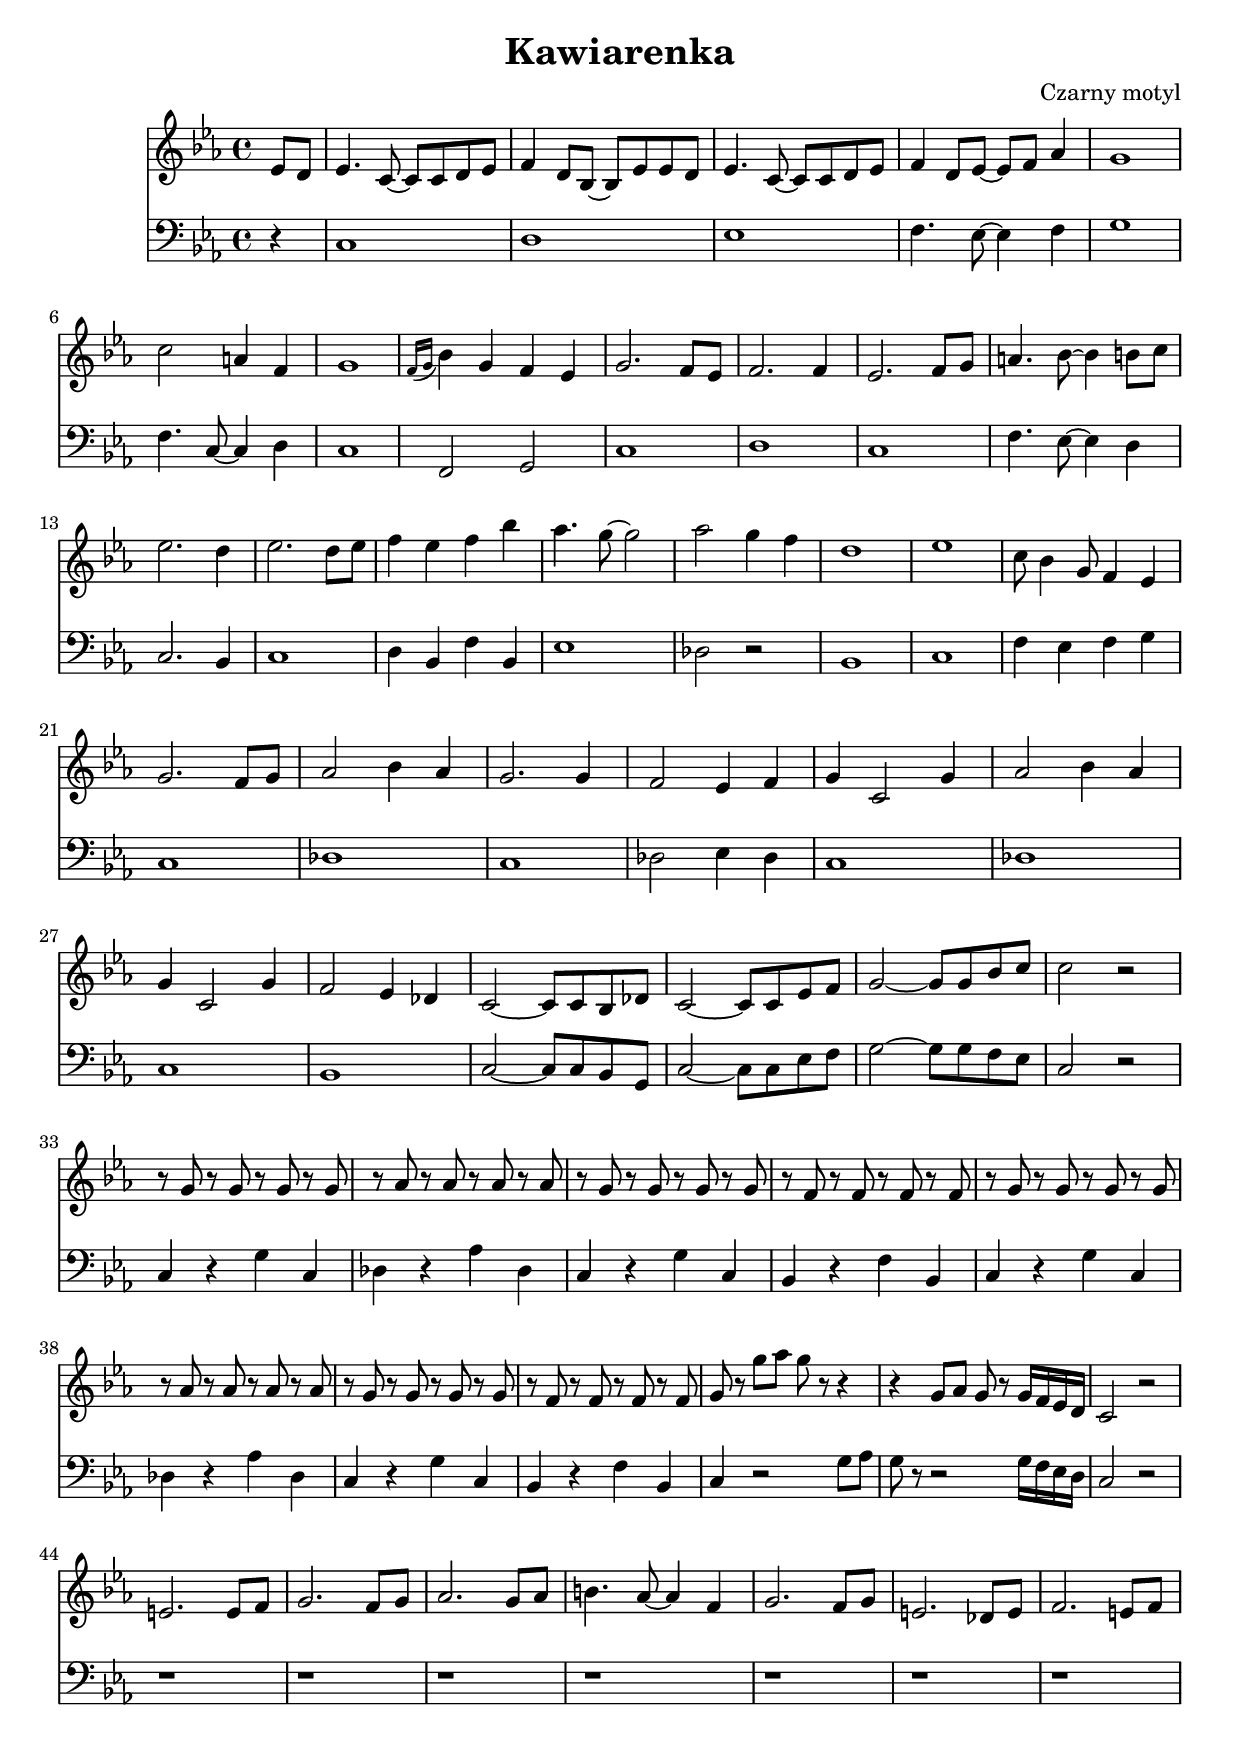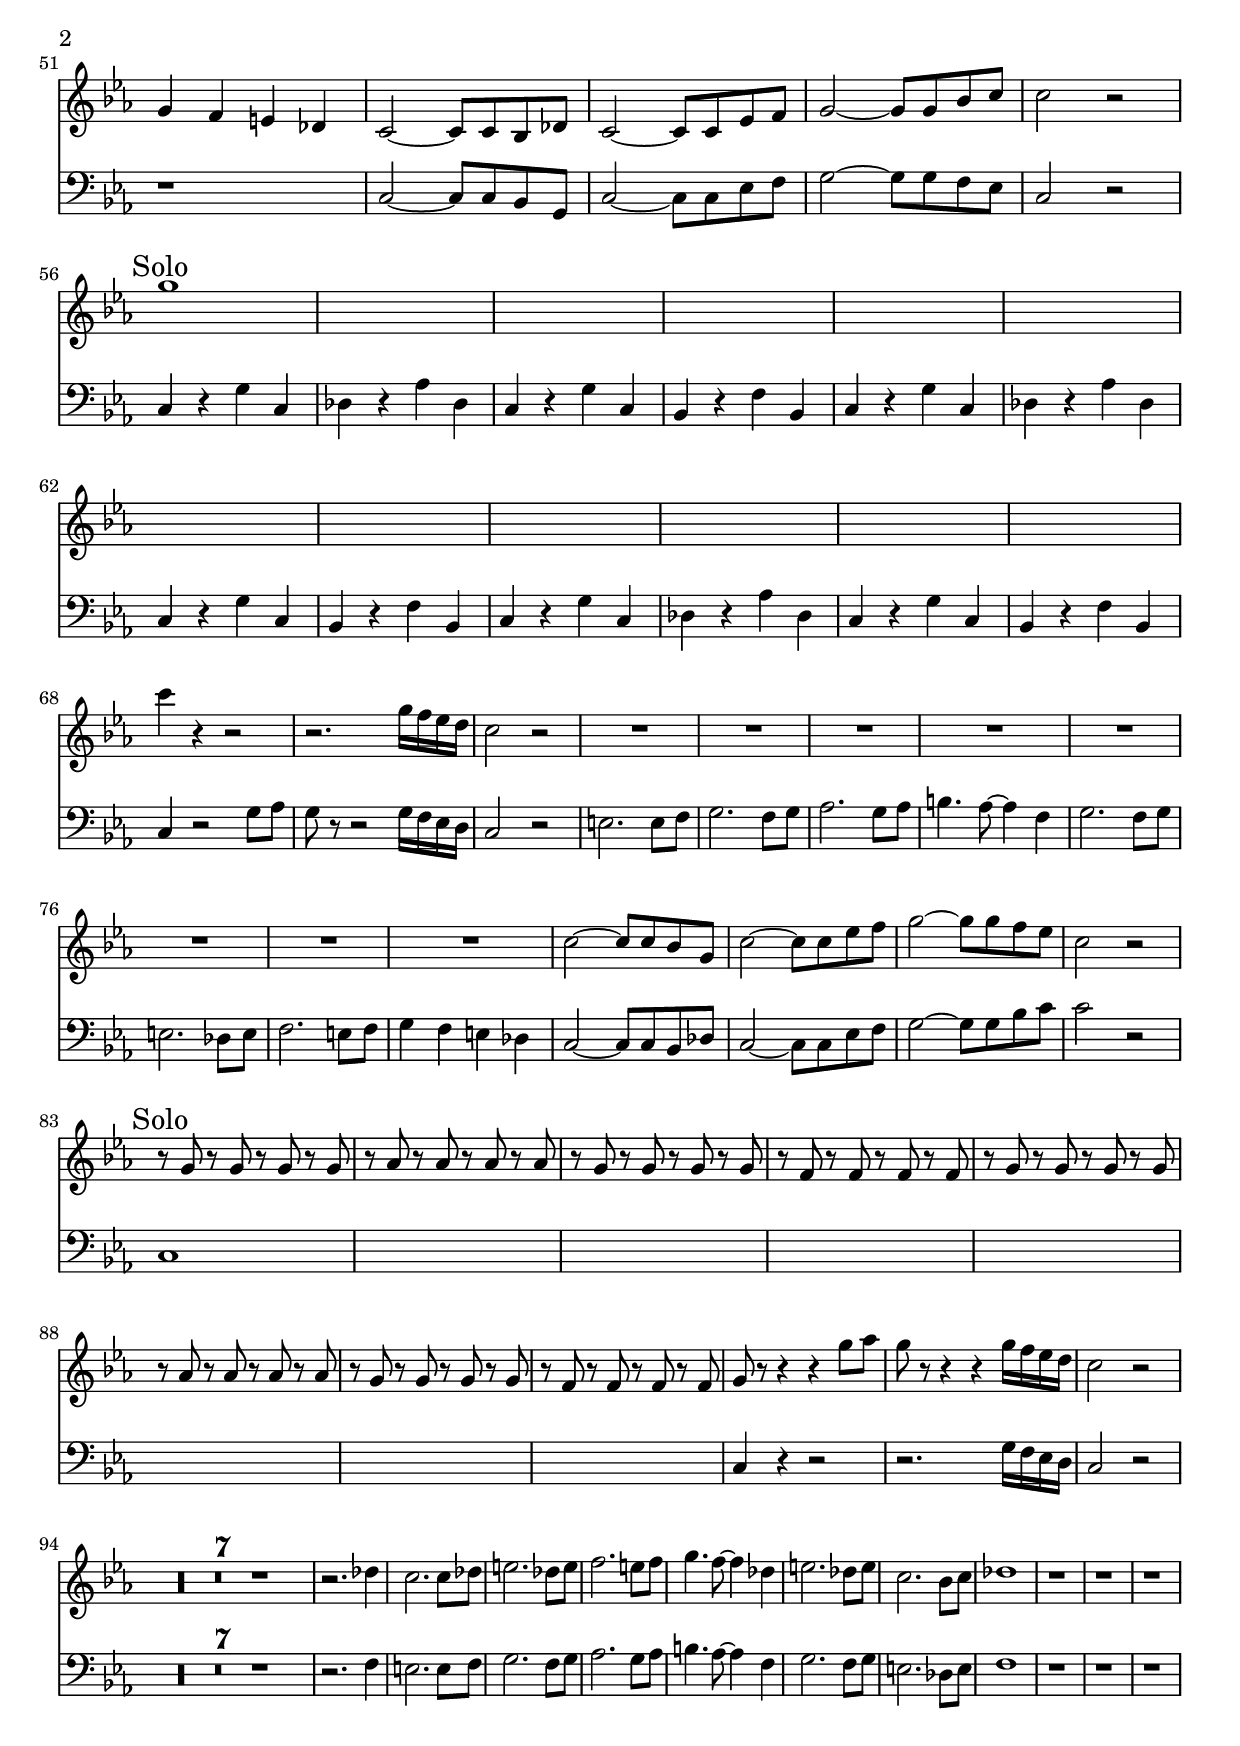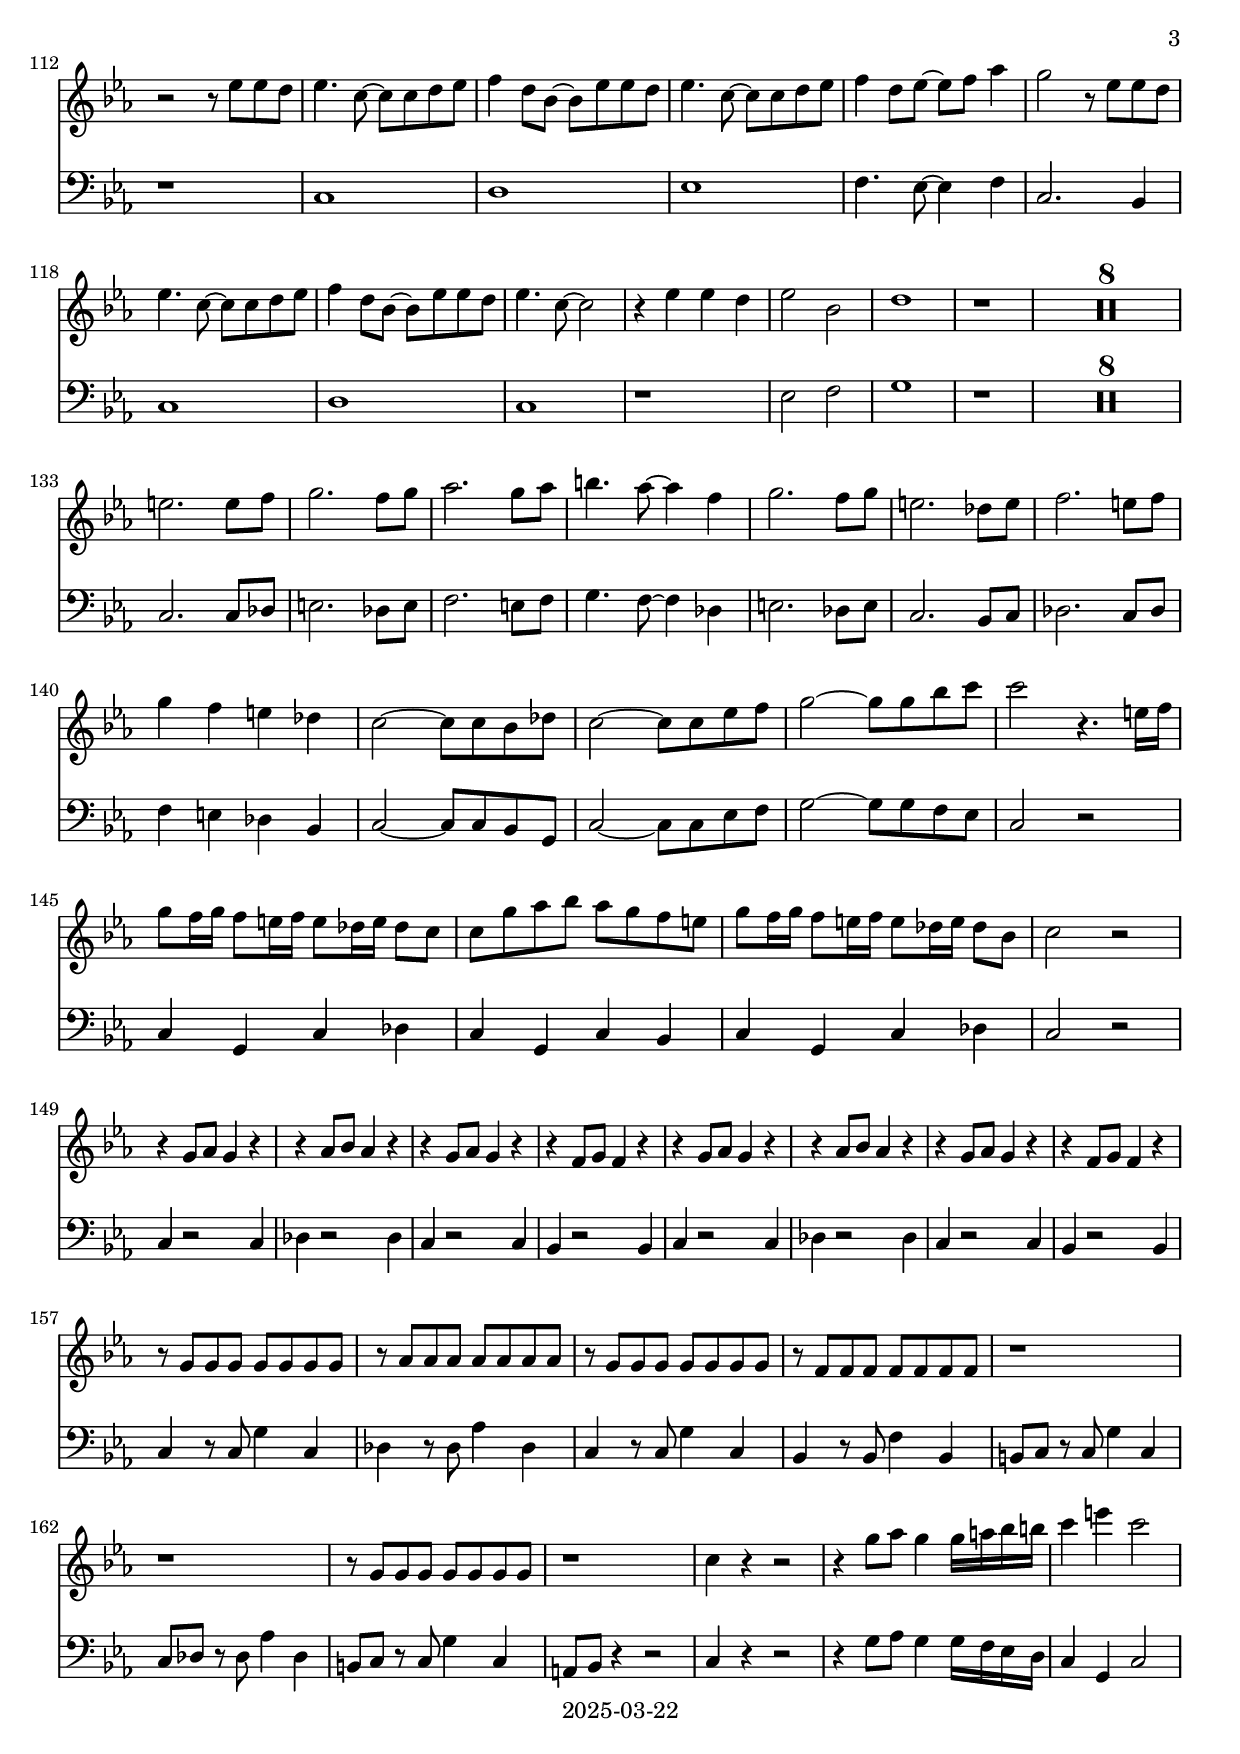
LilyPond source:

\version "2.22.1"
\include "deutsch.ly"

violin = \relative c' {
  \clef treble
  \key c \minor
  \time 4/4

  \partial 4*1 es8 d |
  es4. c8~c c d es | f4 d8 b~b es es d | es4. c8~c c d es | f4 d8 es~es f as4 | g1 | c2 a4 f | g1 | \acciaccatura { f16 g } b4 g f es |
  g2. f8 es | f2. f4 | es2. f8 g | a4. b8~b4 h8 c | es2. d4 | es2. d8 es | f4 es f b | as4. g8~g2 | as2 g4 f | d1 | es1 | c8 b4 g8 f4 es |

  \break
  g2. f8 g | as2 b4 as | g2. g4 | f2 es4 f | g4 c,2 g'4 | as2 b4 as | g4 c,2 g'4 | f2 es4 des |
  c2~ c8 c b des | c2~ c8 c es f | g2~ g8 g b c | c2 r2 |

  \break
  r8 g8 r8 g8 r8 g8 r8 g8  | r8 as8 r8 as8 r8 as8 r8 as8  | r8 g8 r8 g8 r8 g8 r8 g8  | r8 f8 r8 f8 r8 f8 r8 f8  |
  r8 g8 r8 g8 r8 g8 r8 g8  | r8 as8 r8 as8 r8 as8 r8 as8  | r8 g8 r8 g8 r8 g8 r8 g8  | r8 f8 r8 f8 r8 f8 r8 f8  |
  g8 r8 g'8 as g r8 r4  | r4 g,8 as g r8 g16 f es d | c2 r2 |

  \break
  e2. e8 f | g2. f8 g | as2. g8 as | h4. as8~as4 f4 | g2. f8 g | e2. des8 e | f2. e8 f | g4 f e des |
  c2~ c8 c b des | c2~ c8 c es f | g2~ g8 g b c | c2 r2 |

  \break
  \mark \markup { "Solo" }
  g'1 | s1 | s1 | s1 | s1 | s1 | s1 | s1 | s1 | s1 | s1 | s1 | c4 r4 r2 | r2. g16 f es d | c2 r2 |
  \compressMMRests { R1*8 | }
  c2~ c8 c b g | c2~ c8 c es f | g2~ g8 g f es | c2 r2 |

  \break
  r8 g8 r8 g8 r8 g8 r8 g8  | r8 as8 r8 as8 r8 as8 r8 as8  | r8 g8 r8 g8 r8 g8 r8 g8  | r8 f8 r8 f8 r8 f8 r8 f8  |
  r8 g8 r8 g8 r8 g8 r8 g8  | r8 as8 r8 as8 r8 as8 r8 as8  | r8 g8 r8 g8 r8 g8 r8 g8  | r8 f8 r8 f8 r8 f8 r8 f8  |
  g8 r8 r4 r4 g'8 as | g8 r8 r4  r4 g16 f es d | c2 r2 |

  \break
  \compressMMRests { R1*7 | } | r2. des4 |
  c2. c8 des | e2. des8 e | f2. e8 f | g4. f8~f4 des4 | e2. des8 e | c2. b8 c | des1 | r1 | r1 | r1 |

  \break
  r2 r8 es8 es d |
  es4. c8~c c d es | f4 d8 b~b es es d | es4. c8~c c d es | f4 d8 es~es f as4 | g2  r8 es8 es d |
  es4. c8~c c d es | f4 d8 b~b es es d | es4. c8~c2 | r4 es4 es d | es2 b | d1 | r1 |
  \compressMMRests { R1*8 | }

  \break
  e2. e8 f | g2. f8 g | as2. g8 as | h4. as8~as4 f4 | g2. f8 g | e2. des8 e | f2. e8 f | g4 f e des |
  c2~ c8 c b des | c2~ c8 c es f | g2~ g8 g b c | c2 r4. e,16 f |
  g8 f16 g f8 e16 f e8 des16 e des8 c | c8 g' as b as g f e | g8 f16 g f8 e16 f e8 des16 e des8 b | c2 r2 |

  \break
  r4 g8 as g4 r4 | r4 as8 b as4 r4 | r4 g8 as g4 r4 | r4 f8 g f4 r4 |
  r4 g8 as g4 r4 | r4 as8 b as4 r4 | r4 g8 as g4 r4 | r4 f8 g f4 r4 |
  \break
  r8 g8 g g g g g g | r8 as as as as as as as | r8 g8 g g g g g g | r8 f f f f f f f |
  r1 | r1 | r8 g8 g g g g g g | r1 | c4 r4 r2 | r4 g'8 as g4 g16 a b h | c4 e c2 |
}

bass = \relative c {
  \clef bass
  \key c \minor
  \time 4/4

  \partial 4*1 r4 |
  c1 | d | es | f4. es8~es4 f | g1 | f4. c8~c4 d | c1 | f,2 g |
  c1 | d | c | f4. es8~es4 d | c2. b4 | c1 | d4 b f' b, | es1 | des2 r2 | b1 | c | f4 es f g |

  \break
  c,1 | des | c | des2 es4 des | c1 | des1 | c | b |
  c2~ c8 c b g | c2~ c8 c es f | g2~ g8 g f es | c2 r2 |

  \break
  c4 r4 g' c, | des r4 as' des, | c4 r4 g' c, | b r4 f' b, |
  c4 r4 g' c, | des r4 as' des, | c4 r4 g' c, | b r4 f' b, |
  c4 r2 g'8 as | g8 r8 r2 g16 f es d | c2 r2 |

  r1 | r1 | r1 | r1 | r1 | r1 | r1 | r1 |
  c2~ c8 c b g | c2~ c8 c es f | g2~ g8 g f es | c2 r2 |

  c4 r4 g' c, | des r4 as' des, | c4 r4 g' c, | b r4 f' b, |
  c4 r4 g' c, | des r4 as' des, | c4 r4 g' c, | b r4 f' b, |
  c4 r4 g' c, | des r4 as' des, | c4 r4 g' c, | b r4 f' b, |
  c4 r2 g'8 as | g8 r8 r2 g16 f es d | c2 r2 |

  e2. e8 f | g2. f8 g | as2. g8 as | h4. as8~as4 f4 | g2. f8 g | e2. des8 e | f2. e8 f | g4 f e des |
  c2~ c8 c b des | c2~ c8 c es f | g2~ g8 g b c | c2 r2 |

  \mark \markup { "Solo" }
  c,1 | s1 | s1 | s1 | s1 | s1 | s1 | s1 | c4 r4 r2 | r2. g'16 f es d | c2 r2 |
  \compressMMRests { R1*7 | } | r2. f4 |
  e2. e8 f | g2. f8 g | as2. g8 as | h4. as8~as4 f4 | g2. f8 g | e2. des8 e | f1 | r1 | r1 | r1 |

  r1 | c1 | d | es | f4. es8~es4 f | c2. b4 | c1 | d | c | r1 | es2 f | g1 | r1 |
  \compressMMRests { R1*8 | }
  c,2. c8 des | e2. des8 e | f2. e8 f | g4. f8~f4 des4 | e2. des8 e | c2. b8 c | des2. c8 des | f4 e des b |
  c2~ c8 c b g | c2~ c8 c es f | g2~ g8 g f es | c2 r2 |

  c4 g c des | c g c b | c g c des | c2 r2 |

  c4 r2 c4 | des4 r2 des4 | c4 r2 c4 | b4 r2 b4 | c4 r2 c4 | des4 r2 des4 | c4 r2 c4 | b4 r2 b4 |
  c4 r8 c8 g'4 c, | des4 r8 des8 as'4 des, | c4 r8 c8 g'4 c, | b4 r8 b8 f'4 b, |
  h8 c8 r8 c8 g'4 c, | c8 des8 r8 des8 as'4 des, | h8 c8 r8 c8 g'4 c, | a8 b8 r4 r2 |
  c4 r4 r2 | r4 g'8 as g4 g16 f es d | c4 g c2 |
}

\header {
  title = "Kawiarenka"
  composer = "Czarny motyl"
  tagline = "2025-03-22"
}
\score {
  <<
    \context Staff = "violin"
    \violin
    \context Staff = "bass"
    \bass
  >>
}

